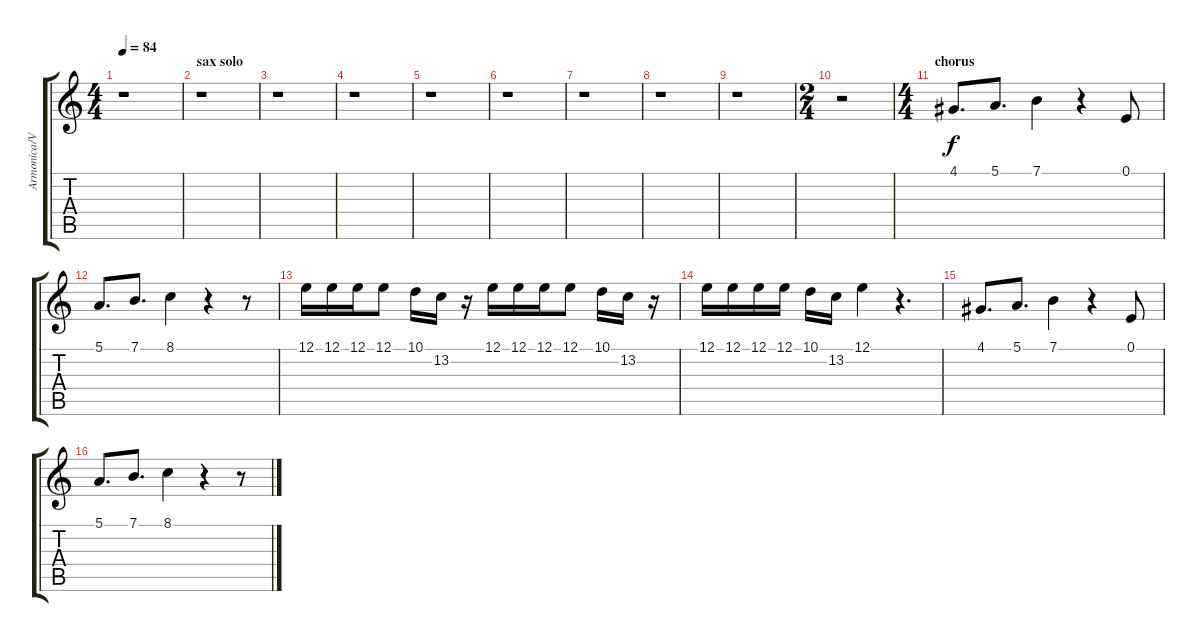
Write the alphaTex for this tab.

\track ("Armonica/Vocals(Hogson/Davies)" "Armonica/V") {instrument lead6voice}
\staff {score tabs}
\tuning (E4 B3 G3 D3 A2 E2) {hide}
\ts (4 4)
\tempo 84
\clef g2
\ks c
r.1{dy f} |
\section ("" "sax solo")
r.1 |
r.1 |
r.1 |
r.1 |
r.1 |
r.1 |
r.1 |
r.1 |
\ts (2 4)
r.2 |
\ts (4 4)
\section ("" "chorus")
4.1.8{d} 5.1.8{d} 7.1.4 r.4 0.1.8 |
5.1.8{d} 7.1.8{d} 8.1.4 r.4 r.8 |
12.1.16 12.1.16 12.1.16 12.1.8 10.1.16 13.2.16 r.16 12.1.16 12.1.16 12.1.16 12.1.8 10.1.16 13.2.16 r.16 |
12.1.16 12.1.16 12.1.16 12.1.16 10.1.16 13.2.16 12.1.4 r.4{d} |
4.1.8{d} 5.1.8{d} 7.1.4 r.4 0.1.8 |
5.1.8{d} 7.1.8{d} 8.1.4 r.4 r.8
